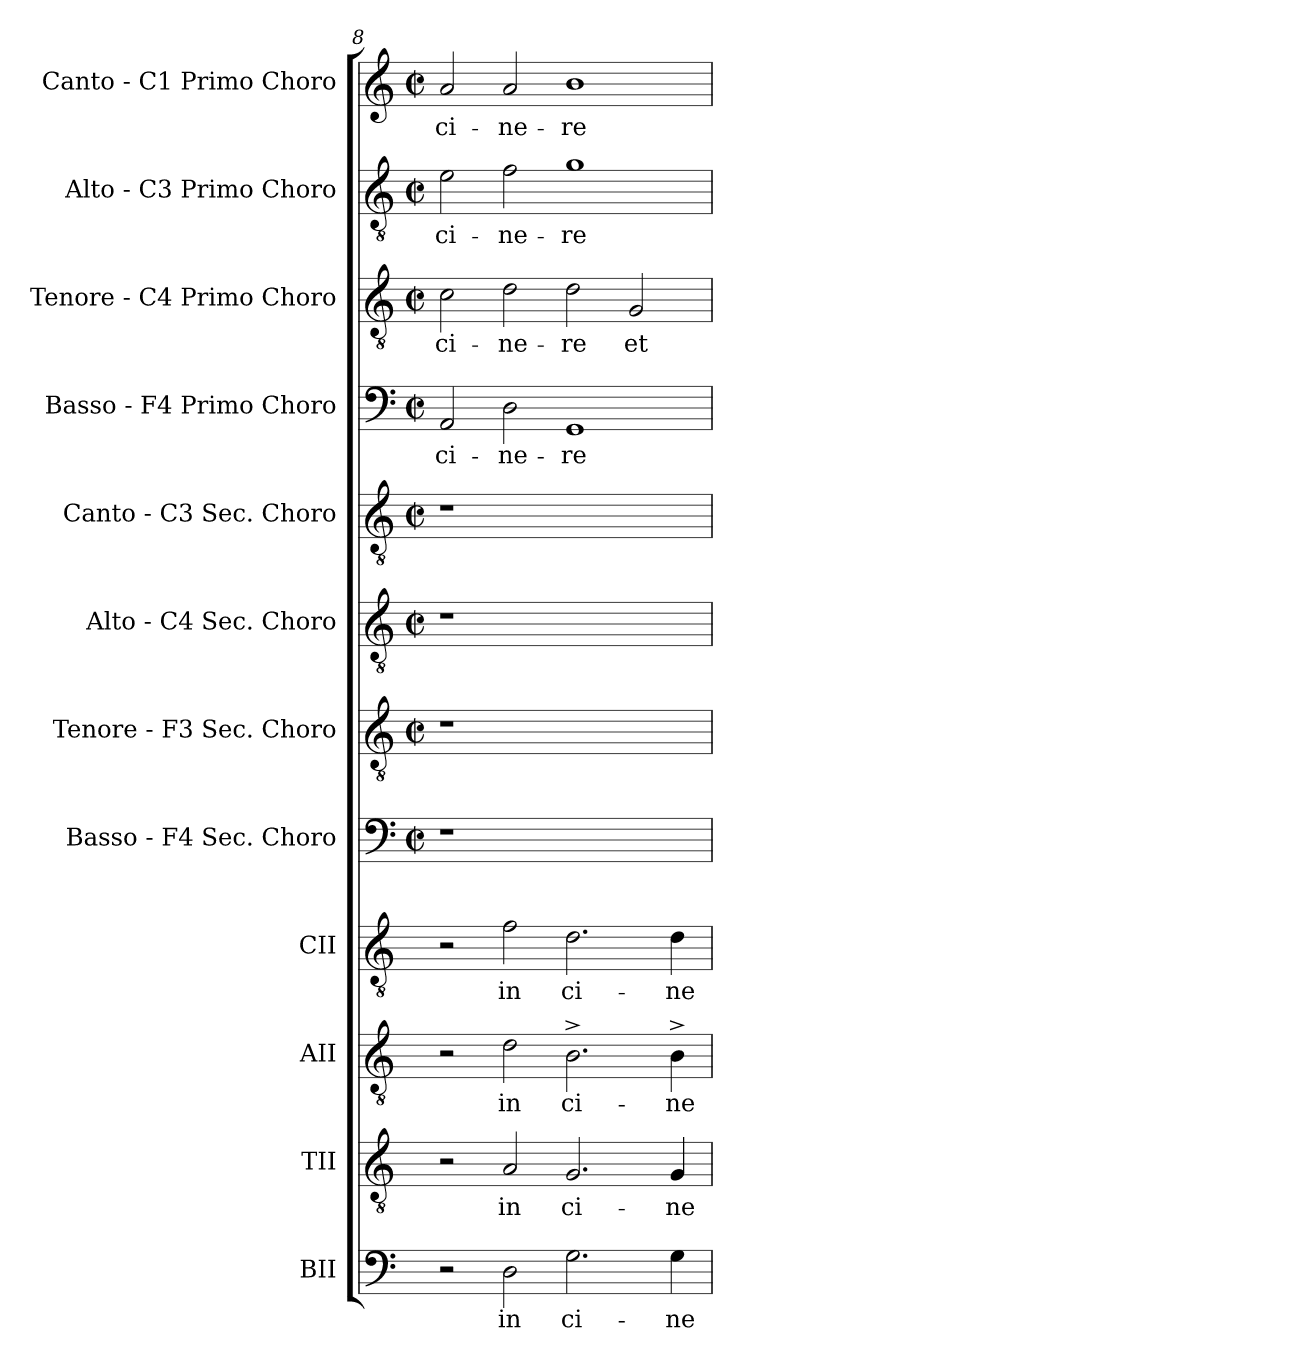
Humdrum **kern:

**kern	**text	**kern	**text	**kern	**text	**kern	**text	**kern	**kern	**kern	**kern	**kern	**text	**kern	**text	**kern	**text	**kern	**text
*part12	*part12	*part11	*part11	*part10	*part10	*part9	*part9	*part8	*part7	*part6	*part5	*part4	*part4	*part3	*part3	*part2	*part2	*part1	*part1
*staff12	*staff12	*staff11	*staff11	*staff10	*staff10	*staff9	*staff9	*staff8	*staff7	*staff6	*staff5	*staff4	*staff4	*staff3	*staff3	*staff2	*staff2	*staff1	*staff1
*I"BII	*	*I"TII	*	*I"AII	*	*I"CII	*	*I"Basso - F4  Sec. Choro	*I"Tenore - F3  Sec. Choro	*I"Alto - C4  Sec. Choro	*I"Canto - C3  Sec. Choro	*I"Basso - F4  Primo Choro	*	*I"Tenore - C4  Primo Choro	*	*I"Alto - C3  Primo Choro	*	*I"Canto - C1  Primo Choro	*
*I'BII	*	*I'TII	*	*I'AII	*	*I'CII	*	*I'Ch	*I'Ch	*I'Ch	*I'Ch	*I'BI	*	*I'TI	*	*I'AI	*	*I'CI	*
*clefF4	*	*clefGv2	*	*clefGv2	*	*clefGv2	*	*clefF4	*clefGv2	*clefGv2	*clefGv2	*clefF4	*	*clefGv2	*	*clefGv2	*	*clefG2	*
*	*	*	*	*	*	*	*	*M2/2	*M2/2	*M2/2	*M2/2	*M2/2	*	*M2/2	*	*M2/2	*	*M2/2	*
*	*	*	*	*	*	*	*	*met(c|)	*met(c|)	*met(c|)	*met(c|)	*met(c|)	*	*met(c|)	*	*met(c|)	*	*met(c|)	*
=8	=8	=8	=8	=8	=8	=8	=8	=8	=8	=8	=8	=8	=8	=8	=8	=8	=8	=8	=8
!	!	!	!	!	!	!	!	!	!	!	!	!	!LO:LY:b:cj	!	!LO:LY:b:cj	!	!LO:LY:b:cj	!	!LO:LY:b:cj
2r	.	2r	.	2r	.	2r	.	1r	1r	1r	1r	2AA/	ci-	2c\	ci-	2e\	ci-	2a/	ci-
!	!LO:LY:b:cj	!	!LO:LY:b:cj	!	!LO:LY:b:cj	!	!LO:LY:b:cj	!	!	!	!	!	!LO:LY:b:cj	!	!LO:LY:b:cj	!	!LO:LY:b:cj	!	!LO:LY:b:cj
2D\	in	2A/	in	2d\	in	2f\	in	.	.	.	.	2D\	-ne-	2d\	-ne-	2f\	-ne-	2a/	-ne-
!	!LO:LY:b:cj	!	!LO:LY:b:cj	!	!LO:LY:b:cj	!	!LO:LY:b:cj	!	!	!	!	!	!LO:LY:b:cj	!	!LO:LY:b:cj	!	!LO:LY:b:cj	!	!LO:LY:b:cj
2.G\	ci-	2.G/	ci-	2.B^<\	ci-	2.d\	ci-	1ryy	1ryy	1ryy	1ryy	1GG	-re	2d\	-re	1g	-re	1b	-re
!	!	!	!	!	!	!	!	!	!	!	!	!	!	!	!LO:LY:b:cj	!	!	!	!
.	.	.	.	.	.	.	.	.	.	.	.	.	.	2G/	et	.	.	.	.
!	!LO:LY:b:cj	!	!LO:LY:b:cj	!	!LO:LY:b:cj	!	!LO:LY:b:cj	!	!	!	!	!	!	!	!	!	!	!	!
4G\	-ne-	4G/	-ne-	4B^<\	-ne-	4d\	-ne-	.	.	.	.	.	.	.	.	.	.	.	.
=	=	=	=	=	=	=	=	=	=	=	=	=	=	=	=	=	=	=	=
*-	*-	*-	*-	*-	*-	*-	*-	*-	*-	*-	*-	*-	*-	*-	*-	*-	*-	*-	*-
